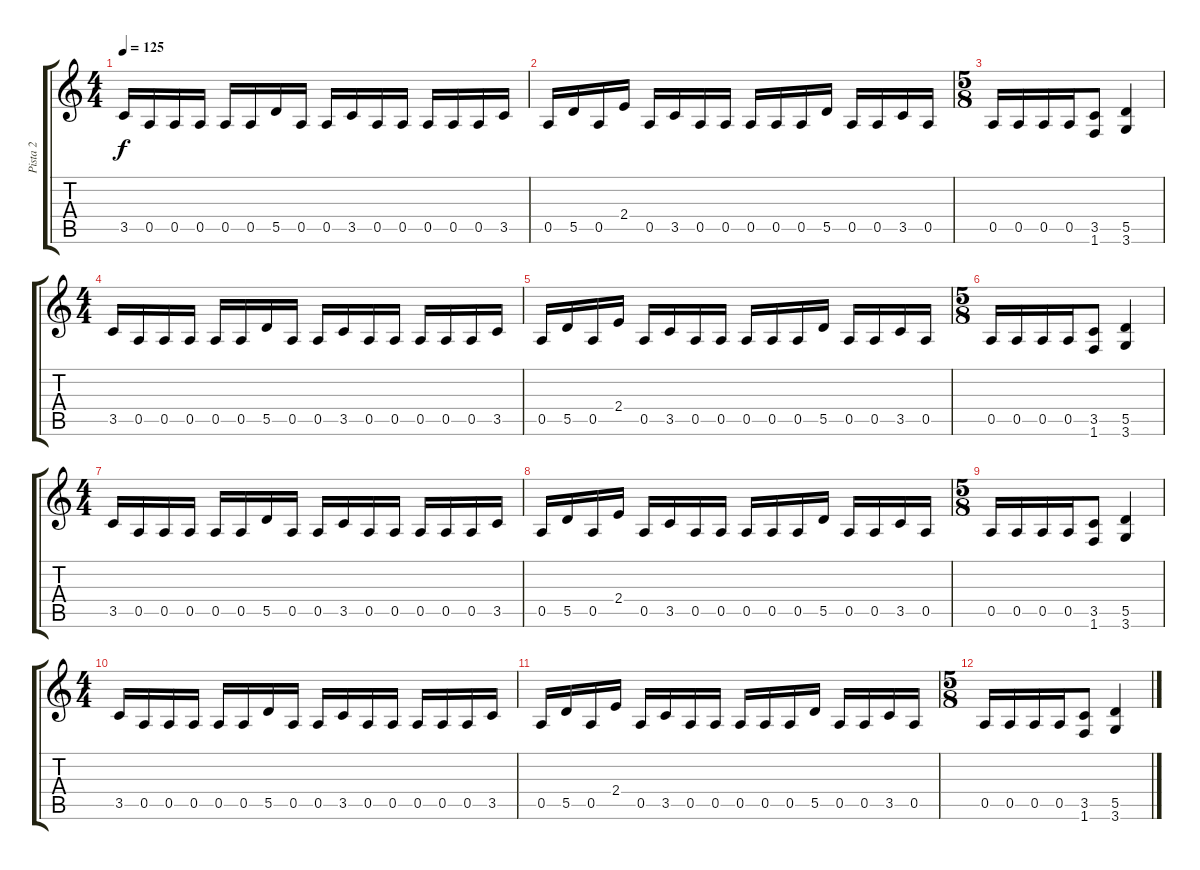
\track ("Pista 2" "Pista 2") {instrument overdrivenguitar}
\staff {score tabs}
\tuning (E4 B3 G3 D3 A2 E2) {hide}
\ts (4 4)
\tempo 125
\clef g2
\ks c
3.5.16{dy f} 0.5.16 0.5.16 0.5.16 0.5.16 0.5.16 5.5.16 0.5.16 0.5.16 3.5.16 0.5.16 0.5.16 0.5.16 0.5.16 0.5.16 3.5.16 |
0.5.16 5.5.16 0.5.16 2.4.16 0.5.16 3.5.16 0.5.16 0.5.16 0.5.16 0.5.16 0.5.16 5.5.16 0.5.16 0.5.16 3.5.16 0.5.16 |
\ts (5 8)
0.5.16 0.5.16 0.5.16 0.5.16 (3.5 1.6).8 (5.5 3.6).4 |
\ts (4 4)
3.5.16 0.5.16 0.5.16 0.5.16 0.5.16 0.5.16 5.5.16 0.5.16 0.5.16 3.5.16 0.5.16 0.5.16 0.5.16 0.5.16 0.5.16 3.5.16 |
0.5.16 5.5.16 0.5.16 2.4.16 0.5.16 3.5.16 0.5.16 0.5.16 0.5.16 0.5.16 0.5.16 5.5.16 0.5.16 0.5.16 3.5.16 0.5.16 |
\ts (5 8)
0.5.16 0.5.16 0.5.16 0.5.16 (3.5 1.6).8 (5.5 3.6).4 |
\ts (4 4)
3.5.16 0.5.16 0.5.16 0.5.16 0.5.16 0.5.16 5.5.16 0.5.16 0.5.16 3.5.16 0.5.16 0.5.16 0.5.16 0.5.16 0.5.16 3.5.16 |
0.5.16 5.5.16 0.5.16 2.4.16 0.5.16 3.5.16 0.5.16 0.5.16 0.5.16 0.5.16 0.5.16 5.5.16 0.5.16 0.5.16 3.5.16 0.5.16 |
\ts (5 8)
0.5.16 0.5.16 0.5.16 0.5.16 (3.5 1.6).8 (5.5 3.6).4 |
\ts (4 4)
3.5.16 0.5.16 0.5.16 0.5.16 0.5.16 0.5.16 5.5.16 0.5.16 0.5.16 3.5.16 0.5.16 0.5.16 0.5.16 0.5.16 0.5.16 3.5.16 |
0.5.16 5.5.16 0.5.16 2.4.16 0.5.16 3.5.16 0.5.16 0.5.16 0.5.16 0.5.16 0.5.16 5.5.16 0.5.16 0.5.16 3.5.16 0.5.16 |
\ts (5 8)
0.5.16 0.5.16 0.5.16 0.5.16 (3.5 1.6).8 (5.5 3.6).4
